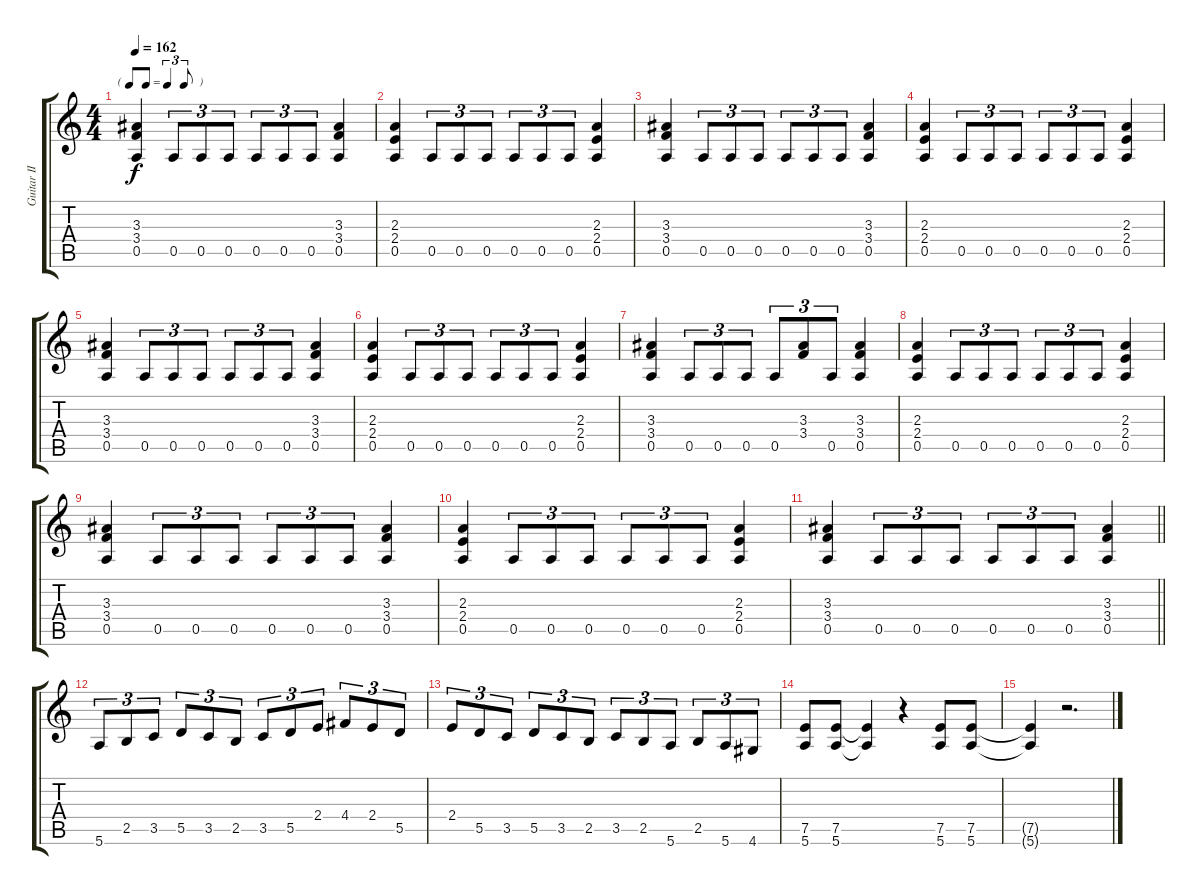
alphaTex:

\track ("Guitar II" "Guitar II") {instrument distortionguitar}
\staff {score tabs}
\tuning (E4 B3 G3 D3 A2 E2) {hide}
\ts (4 4)
\tf triplet8th
\tempo 162
\clef g2
\ks c
(3.3 3.4 0.5).4{dy f} 0.5.8{tu (3 2)} 0.5.8{tu (3 2)} 0.5.8{tu (3 2)} 0.5.8{tu (3 2)} 0.5.8{tu (3 2)} 0.5.8{tu (3 2)} (3.3 3.4 0.5).4 |
(2.3 2.4 0.5).4 0.5.8{tu (3 2)} 0.5.8{tu (3 2)} 0.5.8{tu (3 2)} 0.5.8{tu (3 2)} 0.5.8{tu (3 2)} 0.5.8{tu (3 2)} (2.3 2.4 0.5).4 |
(3.3 3.4 0.5).4 0.5.8{tu (3 2)} 0.5.8{tu (3 2)} 0.5.8{tu (3 2)} 0.5.8{tu (3 2)} 0.5.8{tu (3 2)} 0.5.8{tu (3 2)} (3.3 3.4 0.5).4 |
(2.3 2.4 0.5).4 0.5.8{tu (3 2)} 0.5.8{tu (3 2)} 0.5.8{tu (3 2)} 0.5.8{tu (3 2)} 0.5.8{tu (3 2)} 0.5.8{tu (3 2)} (2.3 2.4 0.5).4 |
(3.3 3.4 0.5).4 0.5.8{tu (3 2)} 0.5.8{tu (3 2)} 0.5.8{tu (3 2)} 0.5.8{tu (3 2)} 0.5.8{tu (3 2)} 0.5.8{tu (3 2)} (3.3 3.4 0.5).4 |
(2.3 2.4 0.5).4 0.5.8{tu (3 2)} 0.5.8{tu (3 2)} 0.5.8{tu (3 2)} 0.5.8{tu (3 2)} 0.5.8{tu (3 2)} 0.5.8{tu (3 2)} (2.3 2.4 0.5).4 |
(3.3 3.4 0.5).4 0.5.8{tu (3 2)} 0.5.8{tu (3 2)} 0.5.8{tu (3 2)} 0.5.8{tu (3 2)} (3.3 3.4).8{tu (3 2)} 0.5.8{tu (3 2)} (3.3 3.4 0.5).4 |
(2.3 2.4 0.5).4 0.5.8{tu (3 2)} 0.5.8{tu (3 2)} 0.5.8{tu (3 2)} 0.5.8{tu (3 2)} 0.5.8{tu (3 2)} 0.5.8{tu (3 2)} (2.3 2.4 0.5).4 |
(3.3 3.4 0.5).4 0.5.8{tu (3 2)} 0.5.8{tu (3 2)} 0.5.8{tu (3 2)} 0.5.8{tu (3 2)} 0.5.8{tu (3 2)} 0.5.8{tu (3 2)} (3.3 3.4 0.5).4 |
(2.3 2.4 0.5).4 0.5.8{tu (3 2)} 0.5.8{tu (3 2)} 0.5.8{tu (3 2)} 0.5.8{tu (3 2)} 0.5.8{tu (3 2)} 0.5.8{tu (3 2)} (2.3 2.4 0.5).4 |
\barLineRight lightlight
(3.3 3.4 0.5).4 0.5.8{tu (3 2)} 0.5.8{tu (3 2)} 0.5.8{tu (3 2)} 0.5.8{tu (3 2)} 0.5.8{tu (3 2)} 0.5.8{tu (3 2)} (3.3 3.4 0.5).4 |
5.6.8{tu (3 2)} 2.5.8{tu (3 2)} 3.5.8{tu (3 2)} 5.5.8{tu (3 2)} 3.5.8{tu (3 2)} 2.5.8{tu (3 2)} 3.5.8{tu (3 2)} 5.5.8{tu (3 2)} 2.4.8{tu (3 2)} 4.4.8{tu (3 2)} 2.4.8{tu (3 2)} 5.5.8{tu (3 2)} |
2.4.8{tu (3 2)} 5.5.8{tu (3 2)} 3.5.8{tu (3 2)} 5.5.8{tu (3 2)} 3.5.8{tu (3 2)} 2.5.8{tu (3 2)} 3.5.8{tu (3 2)} 2.5.8{tu (3 2)} 5.6.8{tu (3 2)} 2.5.8{tu (3 2)} 5.6.8{tu (3 2)} 4.6.8{tu (3 2)} |
(7.5 5.6).8 (7.5 5.6).8 (7.5{t} 5.6{t}).4 r.4 (7.5 5.6).8 (7.5 5.6).8 |
(7.5{t} 5.6{t}).4 r.2{d}
